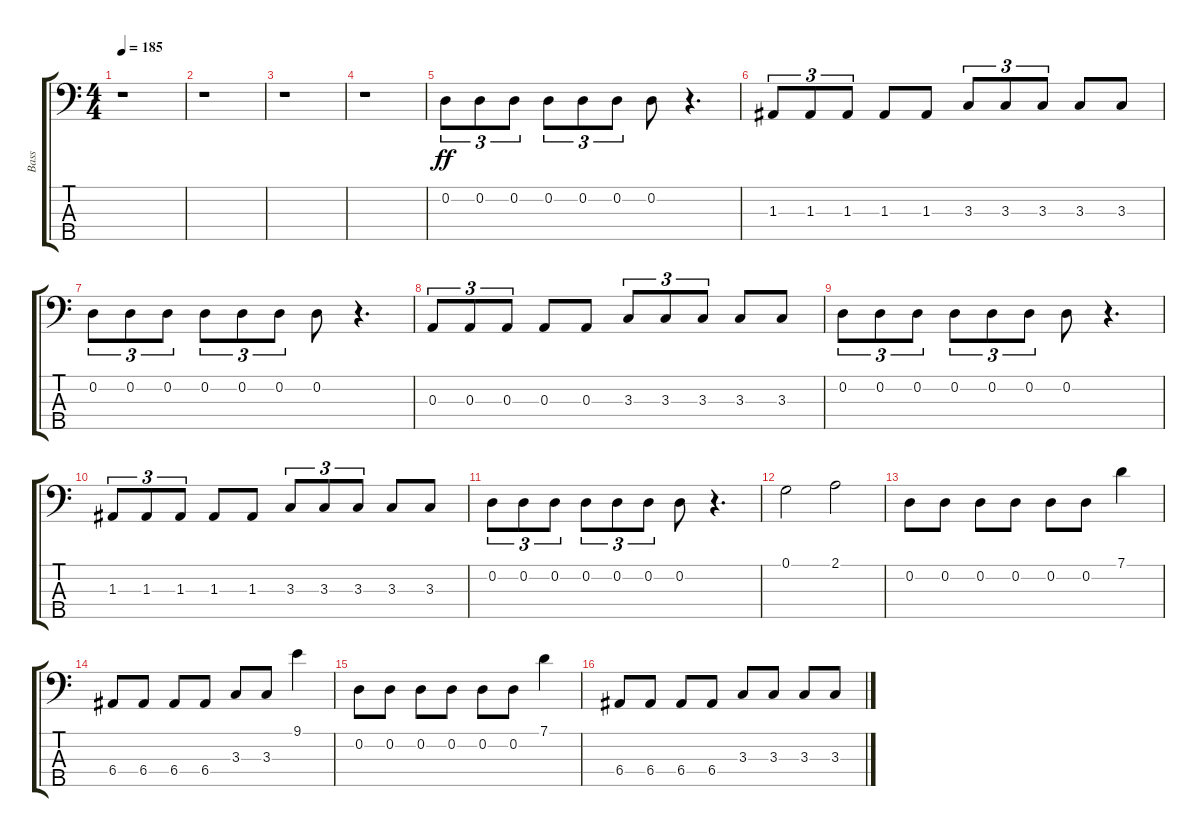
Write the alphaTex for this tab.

\track ("Bass" "Bass") {instrument electricbassfinger}
\staff {score tabs}
\tuning (G2 D2 A1 E1 B0) {hide}
\ts (4 4)
\tempo 185
\clef f4
\ks c
r.1{dy f} |
r.1 |
r.1 |
r.1 |
0.2.8{tu (3 2) dy ff} 0.2.8{tu (3 2)} 0.2.8{tu (3 2)} 0.2.8{tu (3 2)} 0.2.8{tu (3 2)} 0.2.8{tu (3 2)} 0.2.8 r.4{d} |
1.3.8{tu (3 2)} 1.3.8{tu (3 2)} 1.3.8{tu (3 2)} 1.3.8 1.3.8 3.3.8{tu (3 2)} 3.3.8{tu (3 2)} 3.3.8{tu (3 2)} 3.3.8 3.3.8 |
0.2.8{tu (3 2)} 0.2.8{tu (3 2)} 0.2.8{tu (3 2)} 0.2.8{tu (3 2)} 0.2.8{tu (3 2)} 0.2.8{tu (3 2)} 0.2.8 r.4{d} |
0.3.8{tu (3 2)} 0.3.8{tu (3 2)} 0.3.8{tu (3 2)} 0.3.8 0.3.8 3.3.8{tu (3 2)} 3.3.8{tu (3 2)} 3.3.8{tu (3 2)} 3.3.8 3.3.8 |
0.2.8{tu (3 2)} 0.2.8{tu (3 2)} 0.2.8{tu (3 2)} 0.2.8{tu (3 2)} 0.2.8{tu (3 2)} 0.2.8{tu (3 2)} 0.2.8 r.4{d} |
1.3.8{tu (3 2)} 1.3.8{tu (3 2)} 1.3.8{tu (3 2)} 1.3.8 1.3.8 3.3.8{tu (3 2)} 3.3.8{tu (3 2)} 3.3.8{tu (3 2)} 3.3.8 3.3.8 |
0.2.8{tu (3 2)} 0.2.8{tu (3 2)} 0.2.8{tu (3 2)} 0.2.8{tu (3 2)} 0.2.8{tu (3 2)} 0.2.8{tu (3 2)} 0.2.8 r.4{d} |
0.1.2 2.1.2 |
0.2.8 0.2.8 0.2.8 0.2.8 0.2.8 0.2.8 7.1.4 |
6.4.8 6.4.8 6.4.8 6.4.8 3.3.8 3.3.8 9.1.4 |
0.2.8 0.2.8 0.2.8 0.2.8 0.2.8 0.2.8 7.1.4 |
6.4.8 6.4.8 6.4.8 6.4.8 3.3.8 3.3.8 3.3.8 3.3.8
